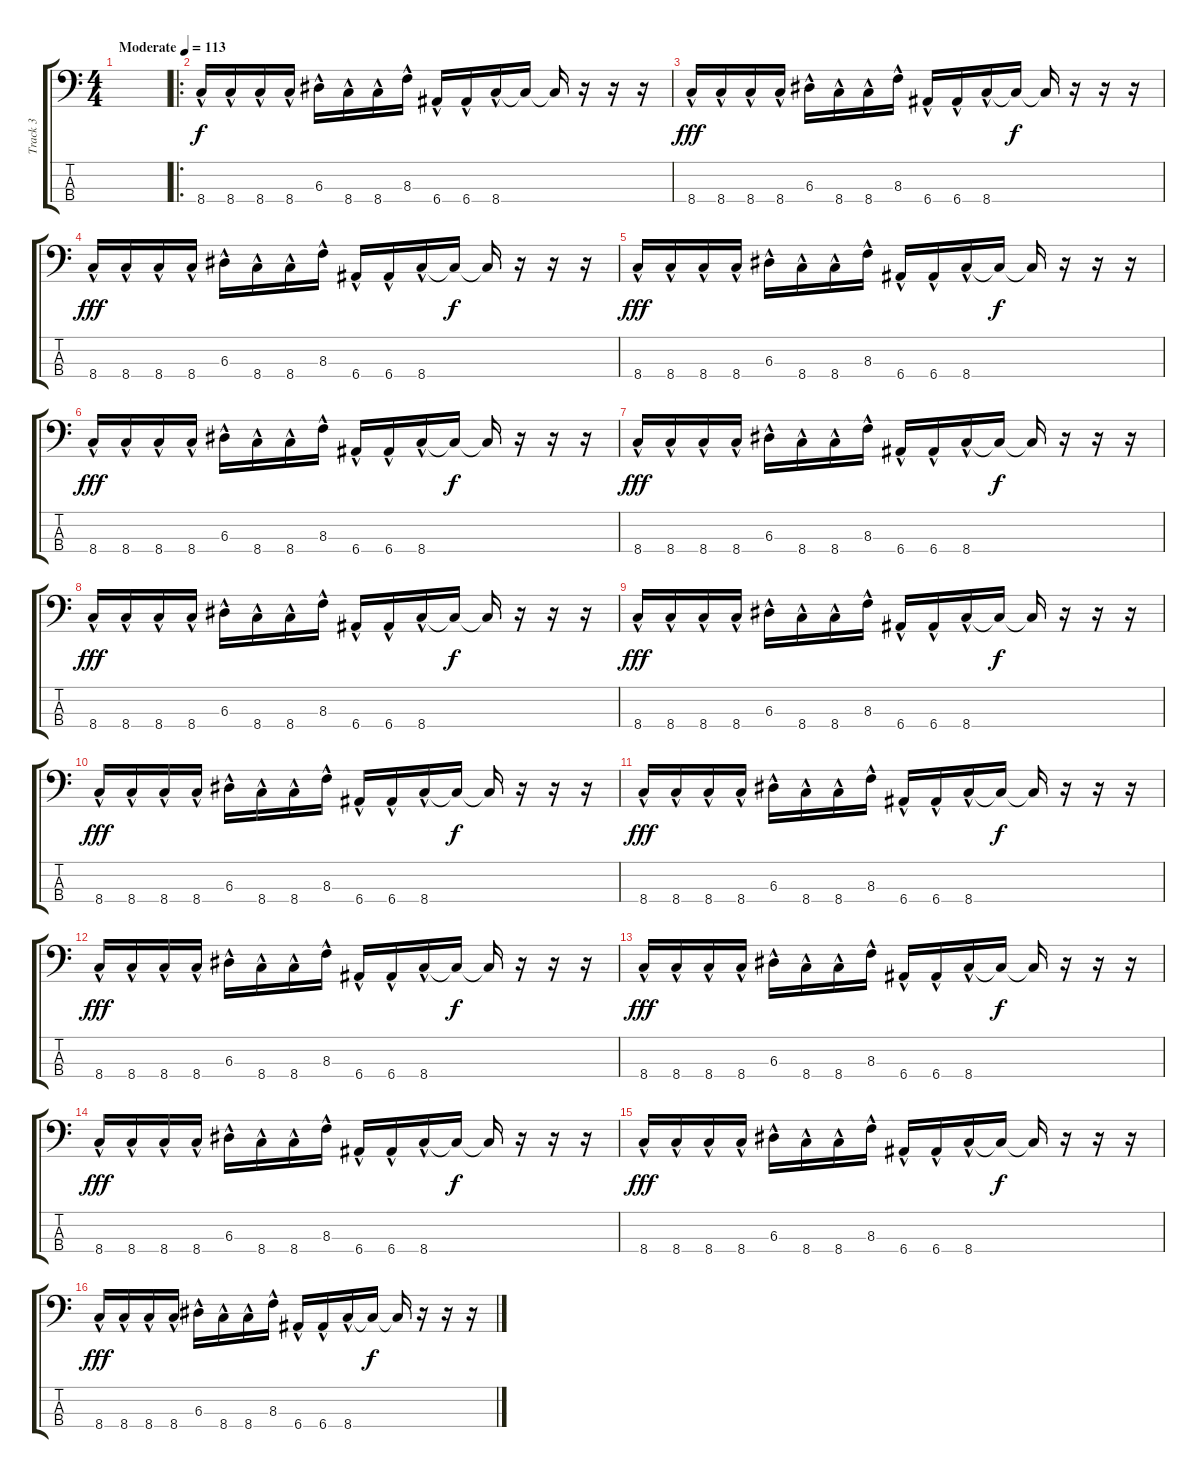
\track ("Track 3" "Track 3") {instrument slapbass1}
\staff {score tabs}
\tuning (G2 D2 A1 E1) {hide}
\ts (4 4)
\tempo (113 "Moderate")
\clef f4
\ks c
|
\ro
8.4{hac}.16 8.4{hac}.16 8.4{hac}.16 8.4{hac}.16 6.3{hac}.16 8.4{hac}.16 8.4{hac}.16 8.3{hac}.16 6.4{hac}.16 6.4{hac}.16 8.4{hac}.16 8.4{t}.16{dy f} 8.4{t}.16 r.16 r.16 r.16 |
8.4{hac}.16{dy fff} 8.4{hac}.16 8.4{hac}.16 8.4{hac}.16 6.3{hac}.16 8.4{hac}.16 8.4{hac}.16 8.3{hac}.16 6.4{hac}.16 6.4{hac}.16 8.4{hac}.16 8.4{t}.16{dy f} 8.4{t}.16 r.16 r.16 r.16 |
8.4{hac}.16{dy fff} 8.4{hac}.16 8.4{hac}.16 8.4{hac}.16 6.3{hac}.16 8.4{hac}.16 8.4{hac}.16 8.3{hac}.16 6.4{hac}.16 6.4{hac}.16 8.4{hac}.16 8.4{t}.16{dy f} 8.4{t}.16 r.16 r.16 r.16 |
8.4{hac}.16{dy fff} 8.4{hac}.16 8.4{hac}.16 8.4{hac}.16 6.3{hac}.16 8.4{hac}.16 8.4{hac}.16 8.3{hac}.16 6.4{hac}.16 6.4{hac}.16 8.4{hac}.16 8.4{t}.16{dy f} 8.4{t}.16 r.16 r.16 r.16 |
8.4{hac}.16{dy fff} 8.4{hac}.16 8.4{hac}.16 8.4{hac}.16 6.3{hac}.16 8.4{hac}.16 8.4{hac}.16 8.3{hac}.16 6.4{hac}.16 6.4{hac}.16 8.4{hac}.16 8.4{t}.16{dy f} 8.4{t}.16 r.16 r.16 r.16 |
8.4{hac}.16{dy fff} 8.4{hac}.16 8.4{hac}.16 8.4{hac}.16 6.3{hac}.16 8.4{hac}.16 8.4{hac}.16 8.3{hac}.16 6.4{hac}.16 6.4{hac}.16 8.4{hac}.16 8.4{t}.16{dy f} 8.4{t}.16 r.16 r.16 r.16 |
8.4{hac}.16{dy fff} 8.4{hac}.16 8.4{hac}.16 8.4{hac}.16 6.3{hac}.16 8.4{hac}.16 8.4{hac}.16 8.3{hac}.16 6.4{hac}.16 6.4{hac}.16 8.4{hac}.16 8.4{t}.16{dy f} 8.4{t}.16 r.16 r.16 r.16 |
8.4{hac}.16{dy fff} 8.4{hac}.16 8.4{hac}.16 8.4{hac}.16 6.3{hac}.16 8.4{hac}.16 8.4{hac}.16 8.3{hac}.16 6.4{hac}.16 6.4{hac}.16 8.4{hac}.16 8.4{t}.16{dy f} 8.4{t}.16 r.16 r.16 r.16 |
8.4{hac}.16{dy fff} 8.4{hac}.16 8.4{hac}.16 8.4{hac}.16 6.3{hac}.16 8.4{hac}.16 8.4{hac}.16 8.3{hac}.16 6.4{hac}.16 6.4{hac}.16 8.4{hac}.16 8.4{t}.16{dy f} 8.4{t}.16 r.16 r.16 r.16 |
8.4{hac}.16{dy fff} 8.4{hac}.16 8.4{hac}.16 8.4{hac}.16 6.3{hac}.16 8.4{hac}.16 8.4{hac}.16 8.3{hac}.16 6.4{hac}.16 6.4{hac}.16 8.4{hac}.16 8.4{t}.16{dy f} 8.4{t}.16 r.16 r.16 r.16 |
8.4{hac}.16{dy fff} 8.4{hac}.16 8.4{hac}.16 8.4{hac}.16 6.3{hac}.16 8.4{hac}.16 8.4{hac}.16 8.3{hac}.16 6.4{hac}.16 6.4{hac}.16 8.4{hac}.16 8.4{t}.16{dy f} 8.4{t}.16 r.16 r.16 r.16 |
8.4{hac}.16{dy fff} 8.4{hac}.16 8.4{hac}.16 8.4{hac}.16 6.3{hac}.16 8.4{hac}.16 8.4{hac}.16 8.3{hac}.16 6.4{hac}.16 6.4{hac}.16 8.4{hac}.16 8.4{t}.16{dy f} 8.4{t}.16 r.16 r.16 r.16 |
8.4{hac}.16{dy fff} 8.4{hac}.16 8.4{hac}.16 8.4{hac}.16 6.3{hac}.16 8.4{hac}.16 8.4{hac}.16 8.3{hac}.16 6.4{hac}.16 6.4{hac}.16 8.4{hac}.16 8.4{t}.16{dy f} 8.4{t}.16 r.16 r.16 r.16 |
8.4{hac}.16{dy fff} 8.4{hac}.16 8.4{hac}.16 8.4{hac}.16 6.3{hac}.16 8.4{hac}.16 8.4{hac}.16 8.3{hac}.16 6.4{hac}.16 6.4{hac}.16 8.4{hac}.16 8.4{t}.16{dy f} 8.4{t}.16 r.16 r.16 r.16 |
8.4{hac}.16{dy fff} 8.4{hac}.16 8.4{hac}.16 8.4{hac}.16 6.3{hac}.16 8.4{hac}.16 8.4{hac}.16 8.3{hac}.16 6.4{hac}.16 6.4{hac}.16 8.4{hac}.16 8.4{t}.16{dy f} 8.4{t}.16 r.16 r.16 r.16
